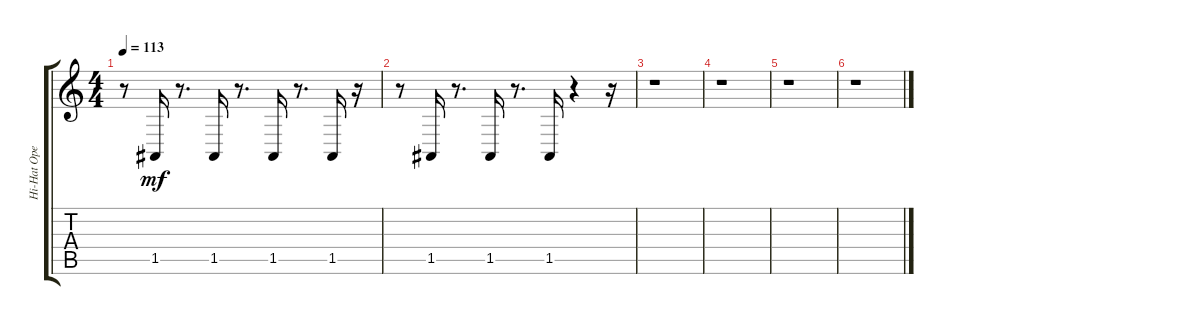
\track ("Hi-Hat Open" "Hi-Hat Ope") {instrument acousticgrandpiano}
\staff {score tabs}
\tuning (E4 B3 G3 D3 A2 E2) {hide}
\ts (4 4)
\tempo 113
\clef g2
\ks c
r.8{dy mf} 1.5.16 r.8{d} 1.5.16 r.8{d} 1.5.16 r.8{d} 1.5.16 r.16 |
r.8 1.5.16 r.8{d} 1.5.16 r.8{d} 1.5.16 r.4 r.16 |
r.1 |
r.1 |
r.1 |
r.1
